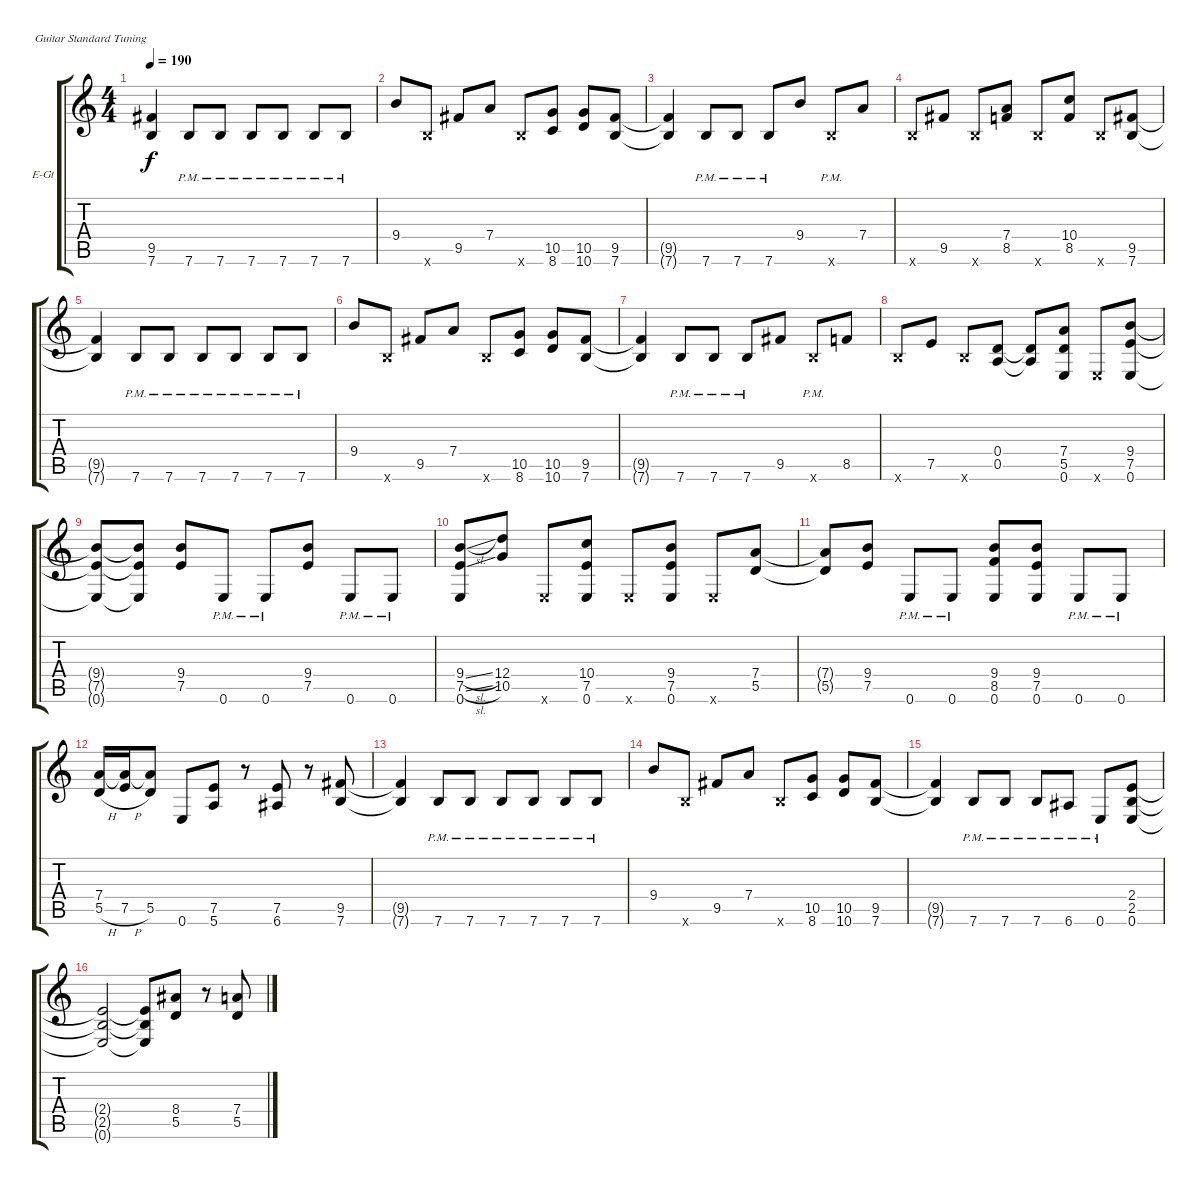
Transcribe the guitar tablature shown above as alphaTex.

\bracketExtendMode groupsimilarinstruments
\firstSystemTrackNameOrientation horizontal
\otherSystemsTrackNameOrientation horizontal
\track ("Electric Guitar" "E-Gt") {instrument overdrivenguitar}
\staff {score tabs}
\tuning (E4 B3 G3 D3 A2 E2)
\ts (4 4)
\tempo 190
\clef g2
\ks c
(9.5 7.6).4{dy f} 7.6{pm}.8 7.6{pm}.8 7.6{pm}.8 7.6{pm}.8 7.6{pm}.8 7.6{pm}.8 |
9.4.8 7.6{x}.8 9.5.8 7.4.8 7.6{x}.8 (10.5 8.6).8 (10.5 10.6).8 (7.6 9.5).8 |
(9.5{t} 7.6{t}).4 7.6{pm}.8 7.6{pm}.8 7.6{pm}.8 9.4.8 7.6{pm x}.8 7.4.8 |
7.6{x}.8 9.5.8 7.6{x}.8 (8.5 7.4).8 7.6{x}.8 (8.5 10.4).8 7.6{x}.8 (7.6 9.5).8 |
(9.5{t} 7.6{t}).4 7.6{pm}.8 7.6{pm}.8 7.6{pm}.8 7.6{pm}.8 7.6{pm}.8 7.6{pm}.8 |
9.4.8 7.6{x}.8 9.5.8 7.4.8 7.6{x}.8 (10.5 8.6).8 (10.5 10.6).8 (7.6 9.5).8 |
(9.5{t} 7.6{t}).4 7.6{pm}.8 7.6{pm}.8 7.6{pm}.8 9.5.8 7.6{pm x}.8 8.5.8 |
7.6{x}.8 7.5.8 7.6{x}.8 (0.5 0.4).8 (0.4{t} 0.5{t}).8 (5.5 7.4 0.6).8 0.6{x}.8 (7.5 9.4 0.6).8 |
(0.6{t} 7.5{t} 9.4{t}).8 (7.5{t} 9.4{t} 0.6{t}).8 (9.4 7.5).8 0.6{pm}.8 0.6{pm}.8 (7.5 9.4).8 0.6{pm}.8 0.6{pm}.8 |
(0.6 7.5{sl} 9.4{sl}).8 (12.4 10.5).8 0.6{x}.8 (0.6 7.5 10.4).8 0.6{x}.8 (0.6 7.5 9.4).8 0.6{x}.8 (5.5 7.4).8 |
(7.4{t} 5.5{t}).8 (7.5 9.4).8 0.6{pm}.8 0.6{pm}.8 (0.6 8.5 9.4).8 (0.6 7.5 9.4).8 0.6{pm}.8 0.6{pm}.8 |
(5.5{h} 7.4).16 (7.5{h} 7.4{t}).16 (5.5 7.4{t}).8 0.6.8 (5.6 7.5).8 r.8 (6.6 7.5).8 r.8 (7.6 9.5).8 |
(9.5{t} 7.6{t}).4 7.6{pm}.8 7.6{pm}.8 7.6{pm}.8 7.6{pm}.8 7.6{pm}.8 7.6{pm}.8 |
9.4.8 7.6{x}.8 9.5.8 7.4.8 7.6{x}.8 (10.5 8.6).8 (10.5 10.6).8 (7.6 9.5).8 |
(9.5{t} 7.6{t}).4 7.6{pm}.8 7.6{pm}.8 7.6{pm}.8 6.6{pm}.8 0.6{pm}.8 (2.5 2.4 0.6).8 |
(0.6{t} 2.5{t} 2.4{t}).2 (2.4{t} 2.5{t} 0.6{t}).8 (5.5 8.4).8 r.8 (5.5 7.4).8
